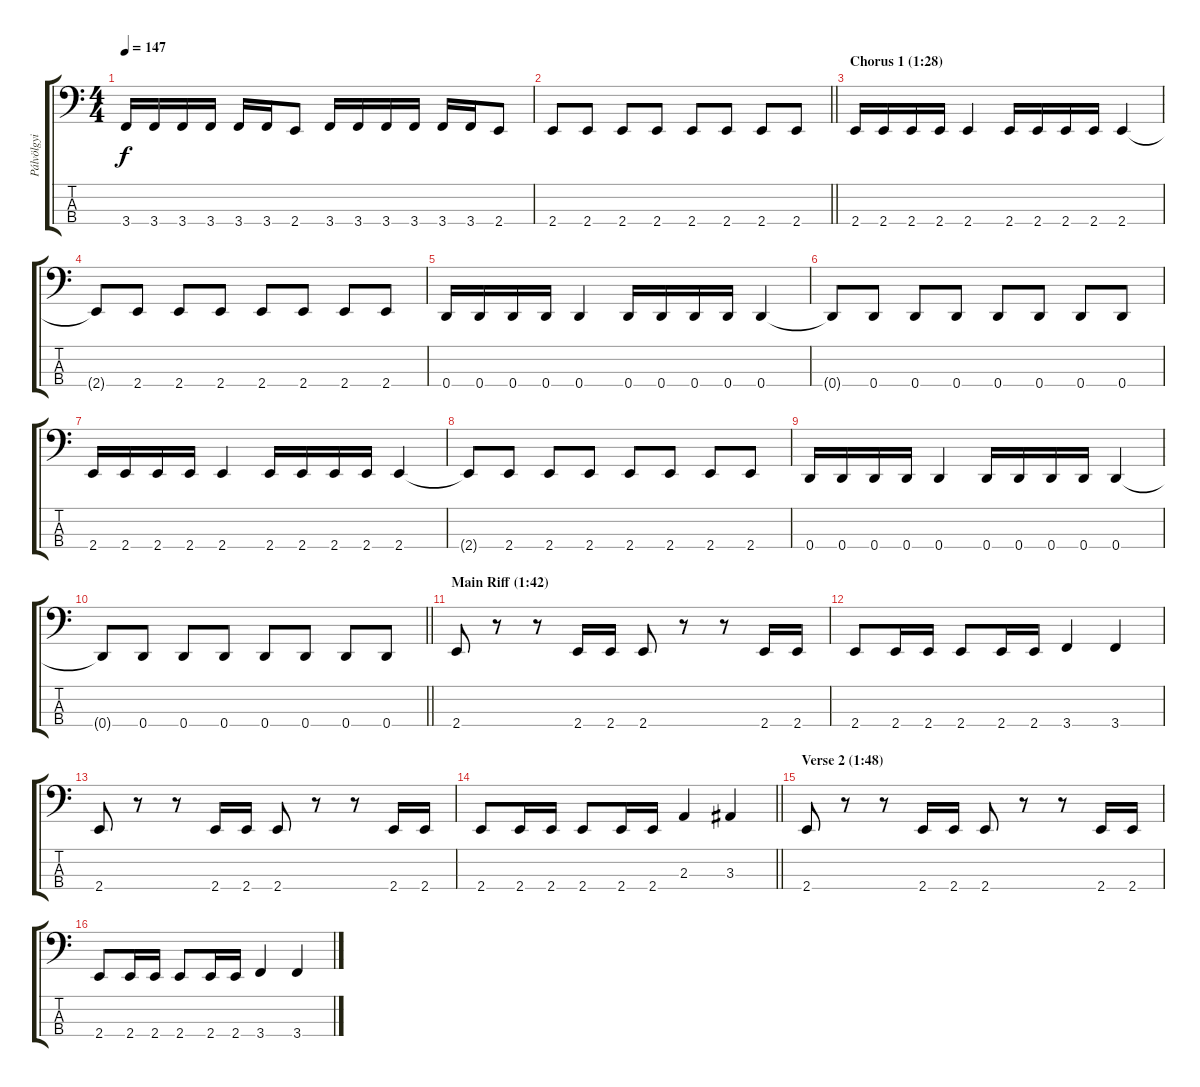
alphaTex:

\track ("Pálvölgyi László [Bass]" "Pálvölgyi ") {instrument electricbasspick}
\staff {score tabs}
\tuning (F2 C2 G1 D1) {hide}
\ts (4 4)
\tempo 147
\clef f4
\ks c
3.4.16{dy f} 3.4.16 3.4.16 3.4.16 3.4.16 3.4.16 2.4.8 3.4.16 3.4.16 3.4.16 3.4.16 3.4.16 3.4.16 2.4.8 |
\barLineRight lightlight
2.4.8 2.4.8 2.4.8 2.4.8 2.4.8 2.4.8 2.4.8 2.4.8 |
\section ("" "Chorus 1 (1:28)")
2.4.16 2.4.16 2.4.16 2.4.16 2.4.4 2.4.16 2.4.16 2.4.16 2.4.16 2.4.4 |
2.4{t}.8 2.4.8 2.4.8 2.4.8 2.4.8 2.4.8 2.4.8 2.4.8 |
0.4.16 0.4.16 0.4.16 0.4.16 0.4.4 0.4.16 0.4.16 0.4.16 0.4.16 0.4.4 |
0.4{t}.8 0.4.8 0.4.8 0.4.8 0.4.8 0.4.8 0.4.8 0.4.8 |
2.4.16 2.4.16 2.4.16 2.4.16 2.4.4 2.4.16 2.4.16 2.4.16 2.4.16 2.4.4 |
2.4{t}.8 2.4.8 2.4.8 2.4.8 2.4.8 2.4.8 2.4.8 2.4.8 |
0.4.16 0.4.16 0.4.16 0.4.16 0.4.4 0.4.16 0.4.16 0.4.16 0.4.16 0.4.4 |
\barLineRight lightlight
0.4{t}.8 0.4.8 0.4.8 0.4.8 0.4.8 0.4.8 0.4.8 0.4.8 |
\section ("" "Main Riff (1:42)")
2.4.8 r.8 r.8 2.4.16 2.4.16 2.4.8 r.8 r.8 2.4.16 2.4.16 |
2.4.8 2.4.16 2.4.16 2.4.8 2.4.16 2.4.16 3.4.4 3.4.4 |
2.4.8 r.8 r.8 2.4.16 2.4.16 2.4.8 r.8 r.8 2.4.16 2.4.16 |
\barLineRight lightlight
2.4.8 2.4.16 2.4.16 2.4.8 2.4.16 2.4.16 2.3.4 3.3.4 |
\section ("" "Verse 2 (1:48)")
2.4.8 r.8 r.8 2.4.16 2.4.16 2.4.8 r.8 r.8 2.4.16 2.4.16 |
2.4.8 2.4.16 2.4.16 2.4.8 2.4.16 2.4.16 3.4.4 3.4.4
